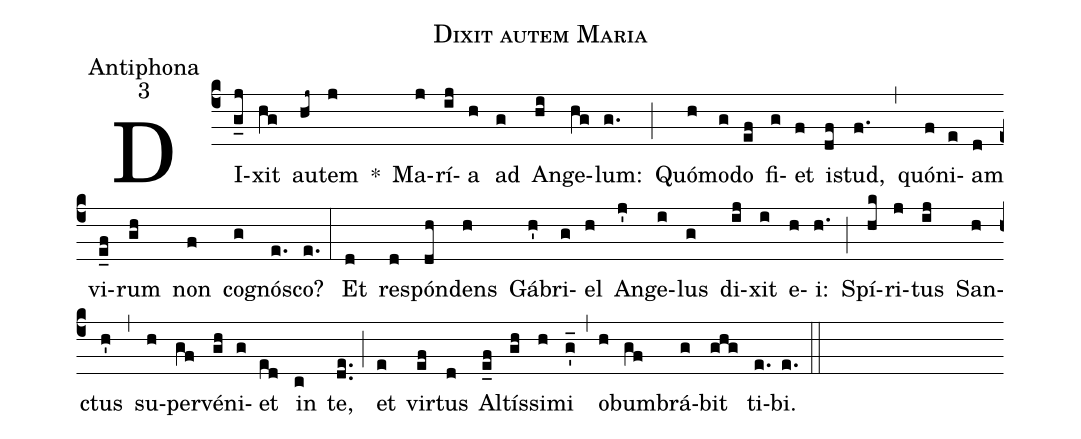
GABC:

name:Dixit autem Maria;
office-part:Antiphona;
mode:3;
%%
(c4) DI(g_j)xit(hg) au(hj~)tem(j) *() Ma(j)rí(ij)a(h) ad(g) An(hi)ge(hg)lum:(g.) (;) Quó(h)mo(g)do(ef) fi(g)et(f) i(df)stud,(f.) (,) quó(f)ni(e)am(d) vi(e_f)rum(gh) non(f) co(g)gnó(e.)sco?(e.) (:) Et(d) re(d)spón(dh)dens(h) Gá(h')bri(g)el(h) An(j')ge(i)lus(g) di(ij)xit(i) e(h)i:(h.) (;) Spí(hk)ri(j)tus(ij) San(h)ctus(h') (,) su(h)per(gf)vé(gh)ni(g)et(ed) in(c) te,(de..) (;) et(e) vir(ef)tus(d) Al(e_f)tís(gh)si(h)mi(g'_) (,) o(h)bum(gf)brá(g)bit(ghg) ti(e.)bi.(e.) (::)
